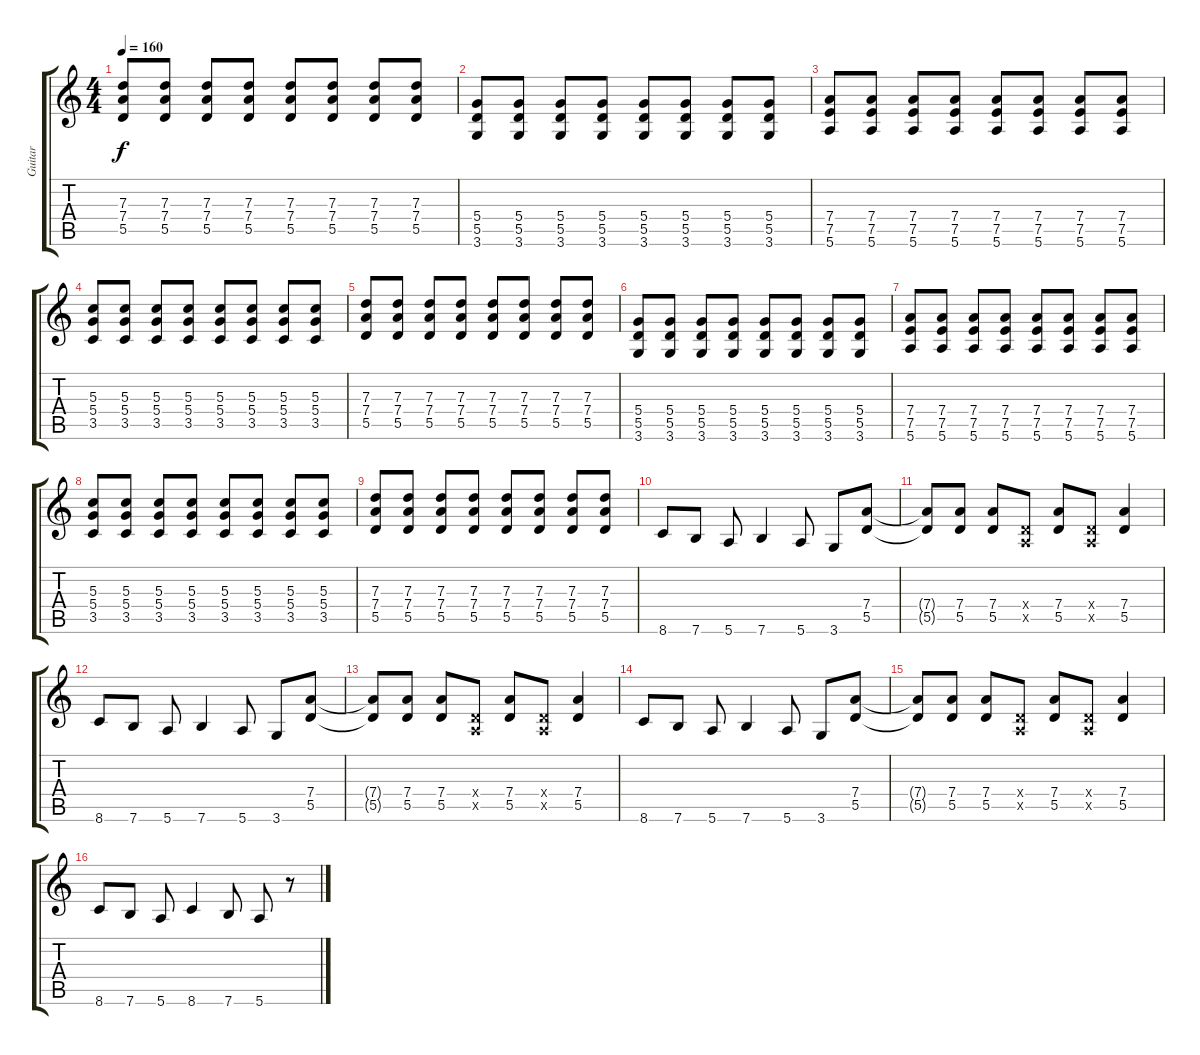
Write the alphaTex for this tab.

\track ("Guitar" "Guitar") {instrument distortionguitar}
\staff {score tabs}
\tuning (E4 B3 G3 D3 A2 E2) {hide}
\ts (4 4)
\tempo 160
\clef g2
\ks c
(7.3 7.4 5.5).8{dy f} (7.3 7.4 5.5).8 (7.3 7.4 5.5).8 (7.3 7.4 5.5).8 (7.3 7.4 5.5).8 (7.3 7.4 5.5).8 (7.3 7.4 5.5).8 (7.3 7.4 5.5).8 |
(5.4 5.5 3.6).8 (5.4 5.5 3.6).8 (5.4 5.5 3.6).8 (5.4 5.5 3.6).8 (5.4 5.5 3.6).8 (5.4 5.5 3.6).8 (5.4 5.5 3.6).8 (5.4 5.5 3.6).8 |
(7.4 7.5 5.6).8 (7.4 7.5 5.6).8 (7.4 7.5 5.6).8 (7.4 7.5 5.6).8 (7.4 7.5 5.6).8 (7.4 7.5 5.6).8 (7.4 7.5 5.6).8 (7.4 7.5 5.6).8 |
(5.3 5.4 3.5).8 (5.3 5.4 3.5).8 (5.3 5.4 3.5).8 (5.3 5.4 3.5).8 (5.3 5.4 3.5).8 (5.3 5.4 3.5).8 (5.3 5.4 3.5).8 (5.3 5.4 3.5).8 |
(7.3 7.4 5.5).8 (7.3 7.4 5.5).8 (7.3 7.4 5.5).8 (7.3 7.4 5.5).8 (7.3 7.4 5.5).8 (7.3 7.4 5.5).8 (7.3 7.4 5.5).8 (7.3 7.4 5.5).8 |
(5.4 5.5 3.6).8 (5.4 5.5 3.6).8 (5.4 5.5 3.6).8 (5.4 5.5 3.6).8 (5.4 5.5 3.6).8 (5.4 5.5 3.6).8 (5.4 5.5 3.6).8 (5.4 5.5 3.6).8 |
(7.4 7.5 5.6).8 (7.4 7.5 5.6).8 (7.4 7.5 5.6).8 (7.4 7.5 5.6).8 (7.4 7.5 5.6).8 (7.4 7.5 5.6).8 (7.4 7.5 5.6).8 (7.4 7.5 5.6).8 |
(5.3 5.4 3.5).8 (5.3 5.4 3.5).8 (5.3 5.4 3.5).8 (5.3 5.4 3.5).8 (5.3 5.4 3.5).8 (5.3 5.4 3.5).8 (5.3 5.4 3.5).8 (5.3 5.4 3.5).8 |
(7.3 7.4 5.5).8 (7.3 7.4 5.5).8 (7.3 7.4 5.5).8 (7.3 7.4 5.5).8 (7.3 7.4 5.5).8 (7.3 7.4 5.5).8 (7.3 7.4 5.5).8 (7.3 7.4 5.5).8 |
8.6.8 7.6.8 5.6.8 7.6.4 5.6.8 3.6.8 (7.4 5.5).8 |
(7.4{t} 5.5{t}).8 (7.4 5.5).8 (7.4 5.5).8 (0.4{x} 0.5{x}).8 (7.4 5.5).8 (0.4{x} 0.5{x}).8 (7.4 5.5).4 |
8.6.8 7.6.8 5.6.8 7.6.4 5.6.8 3.6.8 (7.4 5.5).8 |
(7.4{t} 5.5{t}).8 (7.4 5.5).8 (7.4 5.5).8 (0.4{x} 0.5{x}).8 (7.4 5.5).8 (0.4{x} 0.5{x}).8 (7.4 5.5).4 |
8.6.8 7.6.8 5.6.8 7.6.4 5.6.8 3.6.8 (7.4 5.5).8 |
(7.4{t} 5.5{t}).8 (7.4 5.5).8 (7.4 5.5).8 (0.4{x} 0.5{x}).8 (7.4 5.5).8 (0.4{x} 0.5{x}).8 (7.4 5.5).4 |
8.6.8 7.6.8 5.6.8 8.6.4 7.6.8 5.6.8 r.8
